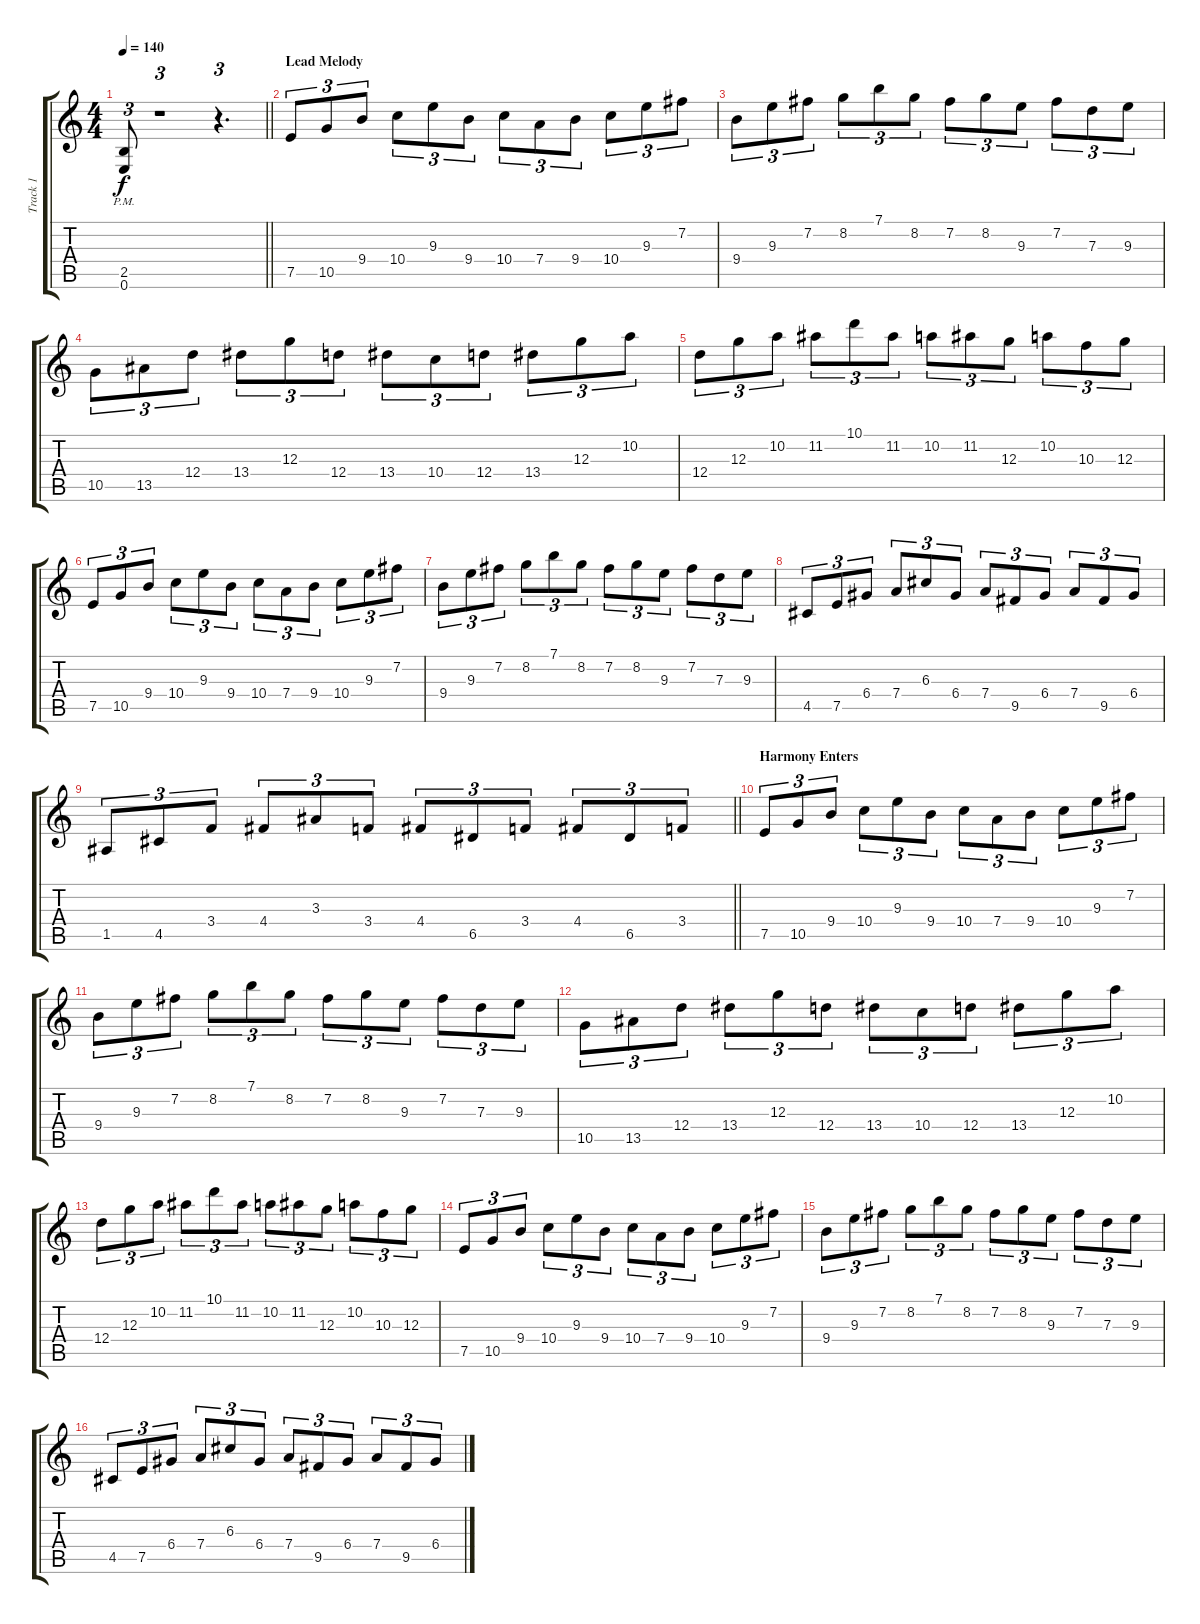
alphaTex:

\track ("Track 1" "Track 1") {instrument distortionguitar}
\staff {score tabs}
\tuning (E4 B3 G3 D3 A2 E2) {hide}
\ts (4 4)
\tempo 140
\clef g2
\barLineRight lightlight
\ks c
(2.5{pm} 0.6{pm}).8{tu (3 2) dy f} r.1{tu (3 2)} r.4{d tu (3 2)} |
\section ("" "Lead Melody")
7.5.8{tu (3 2)} 10.5.8{tu (3 2)} 9.4.8{tu (3 2)} 10.4.8{tu (3 2)} 9.3.8{tu (3 2)} 9.4.8{tu (3 2)} 10.4.8{tu (3 2)} 7.4.8{tu (3 2)} 9.4.8{tu (3 2)} 10.4.8{tu (3 2)} 9.3.8{tu (3 2)} 7.2.8{tu (3 2)} |
9.4.8{tu (3 2)} 9.3.8{tu (3 2)} 7.2.8{tu (3 2)} 8.2.8{tu (3 2)} 7.1.8{tu (3 2)} 8.2.8{tu (3 2)} 7.2.8{tu (3 2)} 8.2.8{tu (3 2)} 9.3.8{tu (3 2)} 7.2.8{tu (3 2)} 7.3.8{tu (3 2)} 9.3.8{tu (3 2)} |
10.5.8{tu (3 2)} 13.5.8{tu (3 2)} 12.4.8{tu (3 2)} 13.4.8{tu (3 2)} 12.3.8{tu (3 2)} 12.4.8{tu (3 2)} 13.4.8{tu (3 2)} 10.4.8{tu (3 2)} 12.4.8{tu (3 2)} 13.4.8{tu (3 2)} 12.3.8{tu (3 2)} 10.2.8{tu (3 2)} |
12.4.8{tu (3 2)} 12.3.8{tu (3 2)} 10.2.8{tu (3 2)} 11.2.8{tu (3 2)} 10.1.8{tu (3 2)} 11.2.8{tu (3 2)} 10.2.8{tu (3 2)} 11.2.8{tu (3 2)} 12.3.8{tu (3 2)} 10.2.8{tu (3 2)} 10.3.8{tu (3 2)} 12.3.8{tu (3 2)} |
7.5.8{tu (3 2)} 10.5.8{tu (3 2)} 9.4.8{tu (3 2)} 10.4.8{tu (3 2)} 9.3.8{tu (3 2)} 9.4.8{tu (3 2)} 10.4.8{tu (3 2)} 7.4.8{tu (3 2)} 9.4.8{tu (3 2)} 10.4.8{tu (3 2)} 9.3.8{tu (3 2)} 7.2.8{tu (3 2)} |
9.4.8{tu (3 2)} 9.3.8{tu (3 2)} 7.2.8{tu (3 2)} 8.2.8{tu (3 2)} 7.1.8{tu (3 2)} 8.2.8{tu (3 2)} 7.2.8{tu (3 2)} 8.2.8{tu (3 2)} 9.3.8{tu (3 2)} 7.2.8{tu (3 2)} 7.3.8{tu (3 2)} 9.3.8{tu (3 2)} |
4.5.8{tu (3 2)} 7.5.8{tu (3 2)} 6.4.8{tu (3 2)} 7.4.8{tu (3 2)} 6.3.8{tu (3 2)} 6.4.8{tu (3 2)} 7.4.8{tu (3 2)} 9.5.8{tu (3 2)} 6.4.8{tu (3 2)} 7.4.8{tu (3 2)} 9.5.8{tu (3 2)} 6.4.8{tu (3 2)} |
\barLineRight lightlight
1.5.8{tu (3 2)} 4.5.8{tu (3 2)} 3.4.8{tu (3 2)} 4.4.8{tu (3 2)} 3.3.8{tu (3 2)} 3.4.8{tu (3 2)} 4.4.8{tu (3 2)} 6.5.8{tu (3 2)} 3.4.8{tu (3 2)} 4.4.8{tu (3 2)} 6.5.8{tu (3 2)} 3.4.8{tu (3 2)} |
\section ("" "Harmony Enters")
7.5.8{tu (3 2)} 10.5.8{tu (3 2)} 9.4.8{tu (3 2)} 10.4.8{tu (3 2)} 9.3.8{tu (3 2)} 9.4.8{tu (3 2)} 10.4.8{tu (3 2)} 7.4.8{tu (3 2)} 9.4.8{tu (3 2)} 10.4.8{tu (3 2)} 9.3.8{tu (3 2)} 7.2.8{tu (3 2)} |
9.4.8{tu (3 2)} 9.3.8{tu (3 2)} 7.2.8{tu (3 2)} 8.2.8{tu (3 2)} 7.1.8{tu (3 2)} 8.2.8{tu (3 2)} 7.2.8{tu (3 2)} 8.2.8{tu (3 2)} 9.3.8{tu (3 2)} 7.2.8{tu (3 2)} 7.3.8{tu (3 2)} 9.3.8{tu (3 2)} |
10.5.8{tu (3 2)} 13.5.8{tu (3 2)} 12.4.8{tu (3 2)} 13.4.8{tu (3 2)} 12.3.8{tu (3 2)} 12.4.8{tu (3 2)} 13.4.8{tu (3 2)} 10.4.8{tu (3 2)} 12.4.8{tu (3 2)} 13.4.8{tu (3 2)} 12.3.8{tu (3 2)} 10.2.8{tu (3 2)} |
12.4.8{tu (3 2)} 12.3.8{tu (3 2)} 10.2.8{tu (3 2)} 11.2.8{tu (3 2)} 10.1.8{tu (3 2)} 11.2.8{tu (3 2)} 10.2.8{tu (3 2)} 11.2.8{tu (3 2)} 12.3.8{tu (3 2)} 10.2.8{tu (3 2)} 10.3.8{tu (3 2)} 12.3.8{tu (3 2)} |
7.5.8{tu (3 2)} 10.5.8{tu (3 2)} 9.4.8{tu (3 2)} 10.4.8{tu (3 2)} 9.3.8{tu (3 2)} 9.4.8{tu (3 2)} 10.4.8{tu (3 2)} 7.4.8{tu (3 2)} 9.4.8{tu (3 2)} 10.4.8{tu (3 2)} 9.3.8{tu (3 2)} 7.2.8{tu (3 2)} |
9.4.8{tu (3 2)} 9.3.8{tu (3 2)} 7.2.8{tu (3 2)} 8.2.8{tu (3 2)} 7.1.8{tu (3 2)} 8.2.8{tu (3 2)} 7.2.8{tu (3 2)} 8.2.8{tu (3 2)} 9.3.8{tu (3 2)} 7.2.8{tu (3 2)} 7.3.8{tu (3 2)} 9.3.8{tu (3 2)} |
4.5.8{tu (3 2)} 7.5.8{tu (3 2)} 6.4.8{tu (3 2)} 7.4.8{tu (3 2)} 6.3.8{tu (3 2)} 6.4.8{tu (3 2)} 7.4.8{tu (3 2)} 9.5.8{tu (3 2)} 6.4.8{tu (3 2)} 7.4.8{tu (3 2)} 9.5.8{tu (3 2)} 6.4.8{tu (3 2)}
